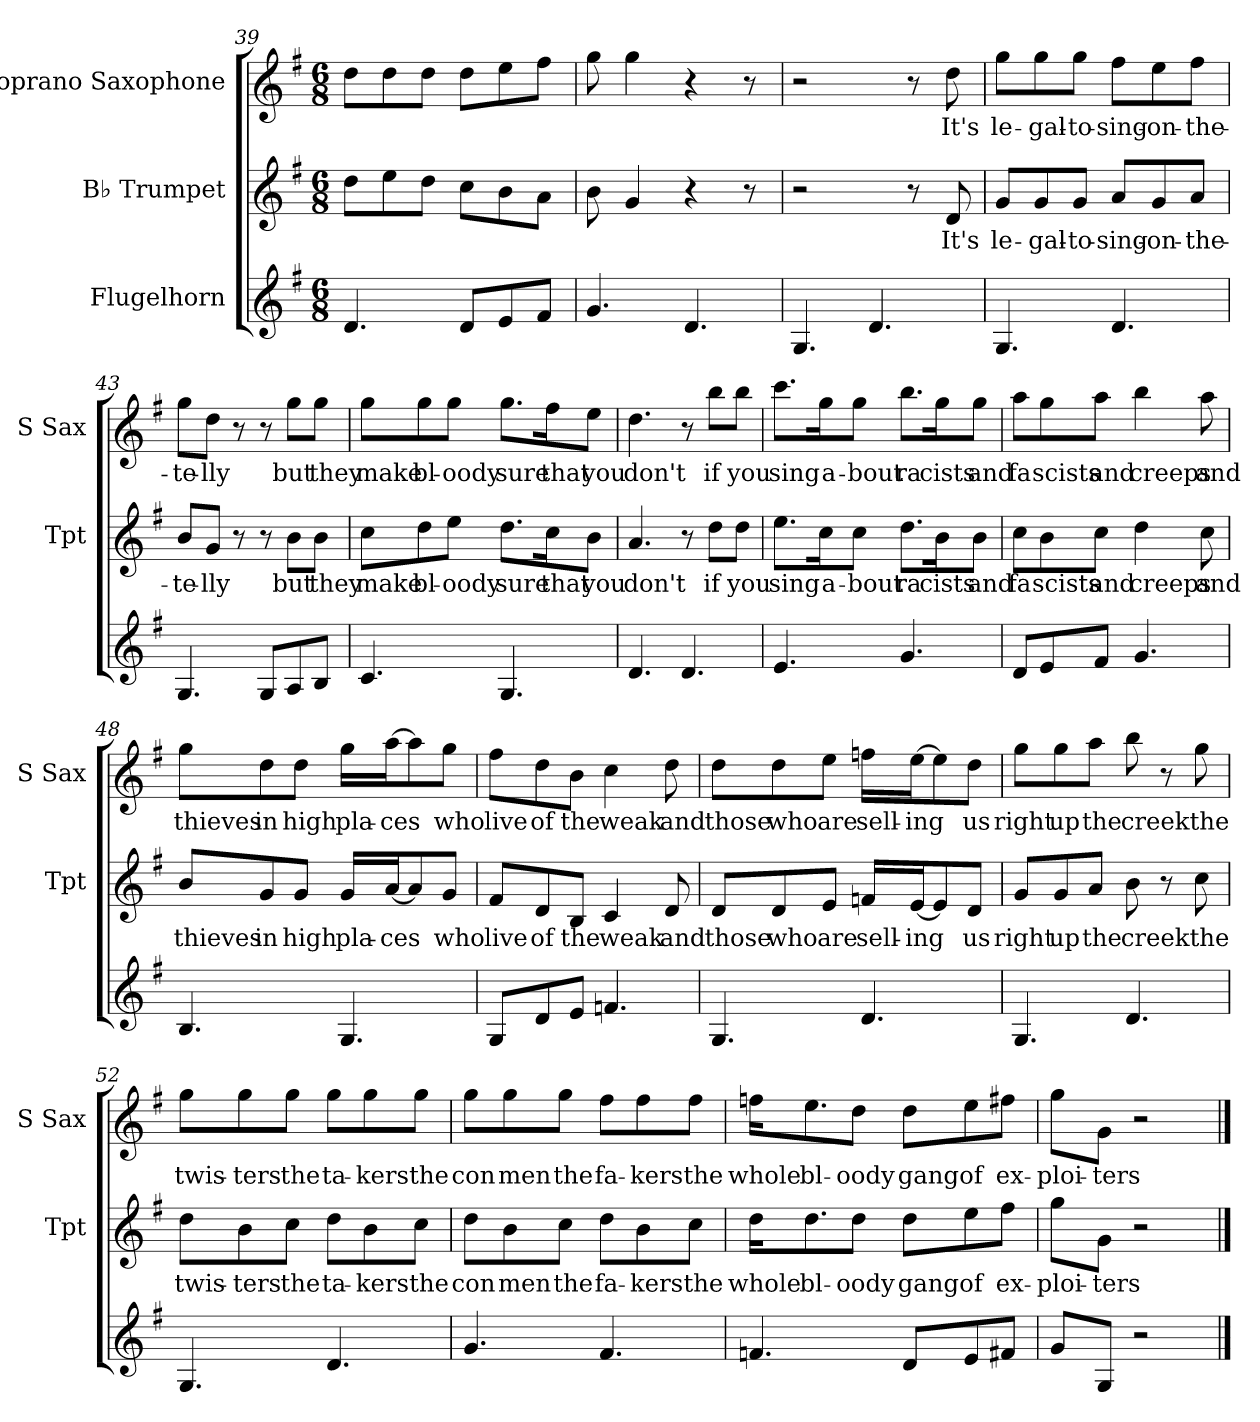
**kern	**kern	**text	**kern	**text
*part3	*part2	*part2	*part1	*part1
*staff3	*staff2	*staff2	*staff1	*staff1
*I"Flugelhorn	*I"B♭ Trumpet	*	*I"Soprano Saxophone	*
*	*I'Tpt	*	*I'S Sax	*
*clefG2	*clefG2	*	*clefG2	*
*ITrd1c2	*ITrd1c2	*	*ITrd1c2	*
*k[b-]	*k[b-]	*	*k[b-]	*
*M6/8	*M6/8	*	*M6/8	*
=39	=39	=39	=39	=39
4.c/	8cc\L	.	8cc\L	.
.	8dd\	.	8cc\	.
.	8cc\J	.	8cc\J	.
8c/L	8b-\L	.	8cc\L	.
8d/	8a\	.	8dd\	.
8e/J	8g\J	.	8ee\J	.
=40	=40	=40	=40	=40
4.f/	8a\	.	8ff\	.
.	4f/	.	4ff\	.
4.c/	4r	.	4r	.
.	8r	.	8r	.
=41	=41	=41	=41	=41
4.F/	2r	.	2r	.
4.c/	.	.	.	.
.	8r	.	8r	.
!	!	!LO:LY:b	!	!LO:LY:b
.	8c/	It's	8cc\	It's
=42	=42	=42	=42	=42
!	!	!LO:LY:b	!	!LO:LY:b
4.F/	8f/L	le-	8ff\L	le-
!	!	!LO:LY:b	!	!LO:LY:b
.	8f/	-gal-	8ff\	-gal-
!	!	!LO:LY:b	!	!LO:LY:b
.	8f/J	-to-	8ff\J	-to-
!	!	!LO:LY:b	!	!LO:LY:b
4.c/	8g/L	-sing-	8ee\L	-sing-
!	!	!LO:LY:b	!	!LO:LY:b
.	8f/	-on-	8dd\	-on-
!	!	!LO:LY:b	!	!LO:LY:b
.	8g/J	-the-	8ee\J	-the-
=43	=43	=43	=43	=43
!	!	!LO:LY:b	!	!LO:LY:b
4.F/	8a/L	-te-	8ff\L	-te-
!	!	!LO:LY:b	!	!LO:LY:b
.	8f/J	-lly	8cc\J	-lly
.	8r	.	8r	.
8F/L	8r	.	8r	.
!	!	!LO:LY:b	!	!LO:LY:b
8G/	8a\L	but	8ff\L	but
!	!	!LO:LY:b	!	!LO:LY:b
8A/J	8a\J	they	8ff\J	they
!!LO:LB:g=z
=44	=44	=44	=44	=44
!	!	!LO:LY:b	!	!LO:LY:b
4.B-/	8b-\L	make	8ff\L	make
!	!	!LO:LY:b	!	!LO:LY:b
.	8cc\	bl-	8ff\	bl-
!	!	!LO:LY:b	!	!LO:LY:b
.	8dd\J	-oody	8ff\J	-oody
!	!	!LO:LY:b	!	!LO:LY:b
4.F/	8.cc\L	sure	8.ff\L	sure
!	!	!LO:LY:b	!	!LO:LY:b
.	16b-\K	that	16ee\K	that
!	!	!LO:LY:b	!	!LO:LY:b
.	8a\J	you	8dd\J	you
=45	=45	=45	=45	=45
!	!	!LO:LY:b	!	!LO:LY:b
4.c/	4.g/	don't	4.cc\	don't
4.c/	8r	.	8r	.
!	!	!LO:LY:b	!	!LO:LY:b
.	8cc\L	if	8aa\L	if
!	!	!LO:LY:b	!	!LO:LY:b
.	8cc\J	you	8aa\J	you
=46	=46	=46	=46	=46
!	!	!LO:LY:b	!	!LO:LY:b
4.d/	8.dd\L	sing	8.bb-\L	sing
!	!	!LO:LY:b	!	!LO:LY:b
.	16b-\K	a-	16ff\K	a-
!	!	!LO:LY:b	!	!LO:LY:b
.	8b-\J	-bout	8ff\J	-bout
!	!	!LO:LY:b	!	!LO:LY:b
4.f/	8.cc\L	ra	8.aa\L	ra
!	!	!LO:LY:b	!	!LO:LY:b
.	16a\K	cists	16ff\K	cists
!	!	!LO:LY:b	!	!LO:LY:b
.	8a\J	and	8ff\J	and
=47	=47	=47	=47	=47
!	!	!LO:LY:b	!	!LO:LY:b
8c/L	8b-\L	fa	8gg\L	fa
!	!	!LO:LY:b	!	!LO:LY:b
8d/	8a\	scists	8ff\	scists
!	!	!LO:LY:b	!	!LO:LY:b
8e/J	8b-\J	and	8gg\J	and
!	!	!LO:LY:b	!	!LO:LY:b
4.f/	4cc\	creeps	4aa\	creeps
!	!	!LO:LY:b	!	!LO:LY:b
.	8b-\	and	8gg\	and
!!LO:PB:g=z
=48	=48	=48	=48	=48
!	!	!LO:LY:b	!	!LO:LY:b
4.A/	8a/L	thieves	8ff\L	thieves
!	!	!LO:LY:b	!	!LO:LY:b
.	8f/	in	8cc\	in
!	!	!LO:LY:b	!	!LO:LY:b
.	8f/J	high	8cc\J	high
!	!	!LO:LY:b	!	!LO:LY:b
4.F/	16f/LL	pla-	16ff\LL	pla-
!	!	!LO:LY:b	!	!LO:LY:b
.	[16g/J	-ces	[16gg\J	-ces
.	8g/]	.	8gg\]	.
!	!	!LO:LY:b	!	!LO:LY:b
.	8f/J	who	8ff\J	who
=49	=49	=49	=49	=49
!	!	!LO:LY:b	!	!LO:LY:b
8F/L	8e/L	live	8ee\L	live
!	!	!LO:LY:b	!	!LO:LY:b
8c/	8c/	of	8cc\	of
!	!	!LO:LY:b	!	!LO:LY:b
8d/J	8A/J	the	8a\J	the
!	!	!LO:LY:b	!	!LO:LY:b
4.e-X/	4B-/	weak	4b-\	weak
!	!	!LO:LY:b	!	!LO:LY:b
.	8c/	and	8cc\	and
=50	=50	=50	=50	=50
!	!	!LO:LY:b	!	!LO:LY:b
4.F/	8c/L	those	8cc\L	those
!	!	!LO:LY:b	!	!LO:LY:b
.	8c/	who	8cc\	who
!	!	!LO:LY:b	!	!LO:LY:b
.	8d/J	are	8dd\J	are
!	!	!LO:LY:b	!	!LO:LY:b
4.c/	16e-X/LL	sell-	16ee-X\LL	sell-
!	!	!LO:LY:b	!	!LO:LY:b
.	[16d/J	-ing	[16dd\J	-ing
.	8d/]	.	8dd\]	.
!	!	!LO:LY:b	!	!LO:LY:b
.	8c/J	us	8cc\J	us
=51	=51	=51	=51	=51
!	!	!LO:LY:b	!	!LO:LY:b
4.F/	8f/L	right	8ff\L	right
!	!	!LO:LY:b	!	!LO:LY:b
.	8f/	up	8ff\	up
!	!	!LO:LY:b	!	!LO:LY:b
.	8g/J	the	8gg\J	the
!	!	!LO:LY:b	!	!LO:LY:b
4.c/	8a\	creek	8aa\	creek
.	8r	.	8r	.
!	!	!LO:LY:b	!	!LO:LY:b
.	8b-\	the	8ff\	the
!!LO:LB:g=z
=52	=52	=52	=52	=52
!	!	!LO:LY:b	!	!LO:LY:b
4.F/	8cc\L	twis-	8ff\L	twis-
!	!	!LO:LY:b	!	!LO:LY:b
.	8a\	-ters	8ff\	-ters
!	!	!LO:LY:b	!	!LO:LY:b
.	8b-\J	the	8ff\J	the
!	!	!LO:LY:b	!	!LO:LY:b
4.c/	8cc\L	ta-	8ff\L	ta-
!	!	!LO:LY:b	!	!LO:LY:b
.	8a\	-kers	8ff\	-kers
!	!	!LO:LY:b	!	!LO:LY:b
.	8b-\J	the	8ff\J	the
=53	=53	=53	=53	=53
!	!	!LO:LY:b	!	!LO:LY:b
4.f/	8cc\L	con	8ff\L	con
!	!	!LO:LY:b	!	!LO:LY:b
.	8a\	men	8ff\	men
!	!	!LO:LY:b	!	!LO:LY:b
.	8b-\J	the	8ff\J	the
!	!	!LO:LY:b	!	!LO:LY:b
4.e/	8cc\L	fa-	8ee\L	fa-
!	!	!LO:LY:b	!	!LO:LY:b
.	8a\	-kers	8ee\	-kers
!	!	!LO:LY:b	!	!LO:LY:b
.	8b-\J	the	8ee\J	the
=54	=54	=54	=54	=54
!	!	!LO:LY:b	!	!LO:LY:b
4.e-X/	16cc\KL	whole	16ee-X\KL	whole
!	!	!LO:LY:b	!	!LO:LY:b
.	8.cc\	bl-	8.dd\	bl-
!	!	!LO:LY:b	!	!LO:LY:b
.	8cc\J	-oody	8cc\J	-oody
!	!	!LO:LY:b	!	!LO:LY:b
8c/L	8cc\L	gang	8cc\L	gang
!	!	!LO:LY:b	!	!LO:LY:b
8d/	8dd\	of	8dd\	of
!	!	!LO:LY:b	!	!LO:LY:b
8en/J	8ee\J	ex-	8een\J	ex-
=55	=55	=55	=55	=55
!	!	!LO:LY:b	!	!LO:LY:b
8f/L	8ff\L	-ploi-	8ff\L	-ploi-
!	!	!LO:LY:b	!	!LO:LY:b
8F/J	8f\J	-ters	8f\J	-ters
2r	2r	.	2r	.
==	==	==	==	==
*-	*-	*-	*-	*-
